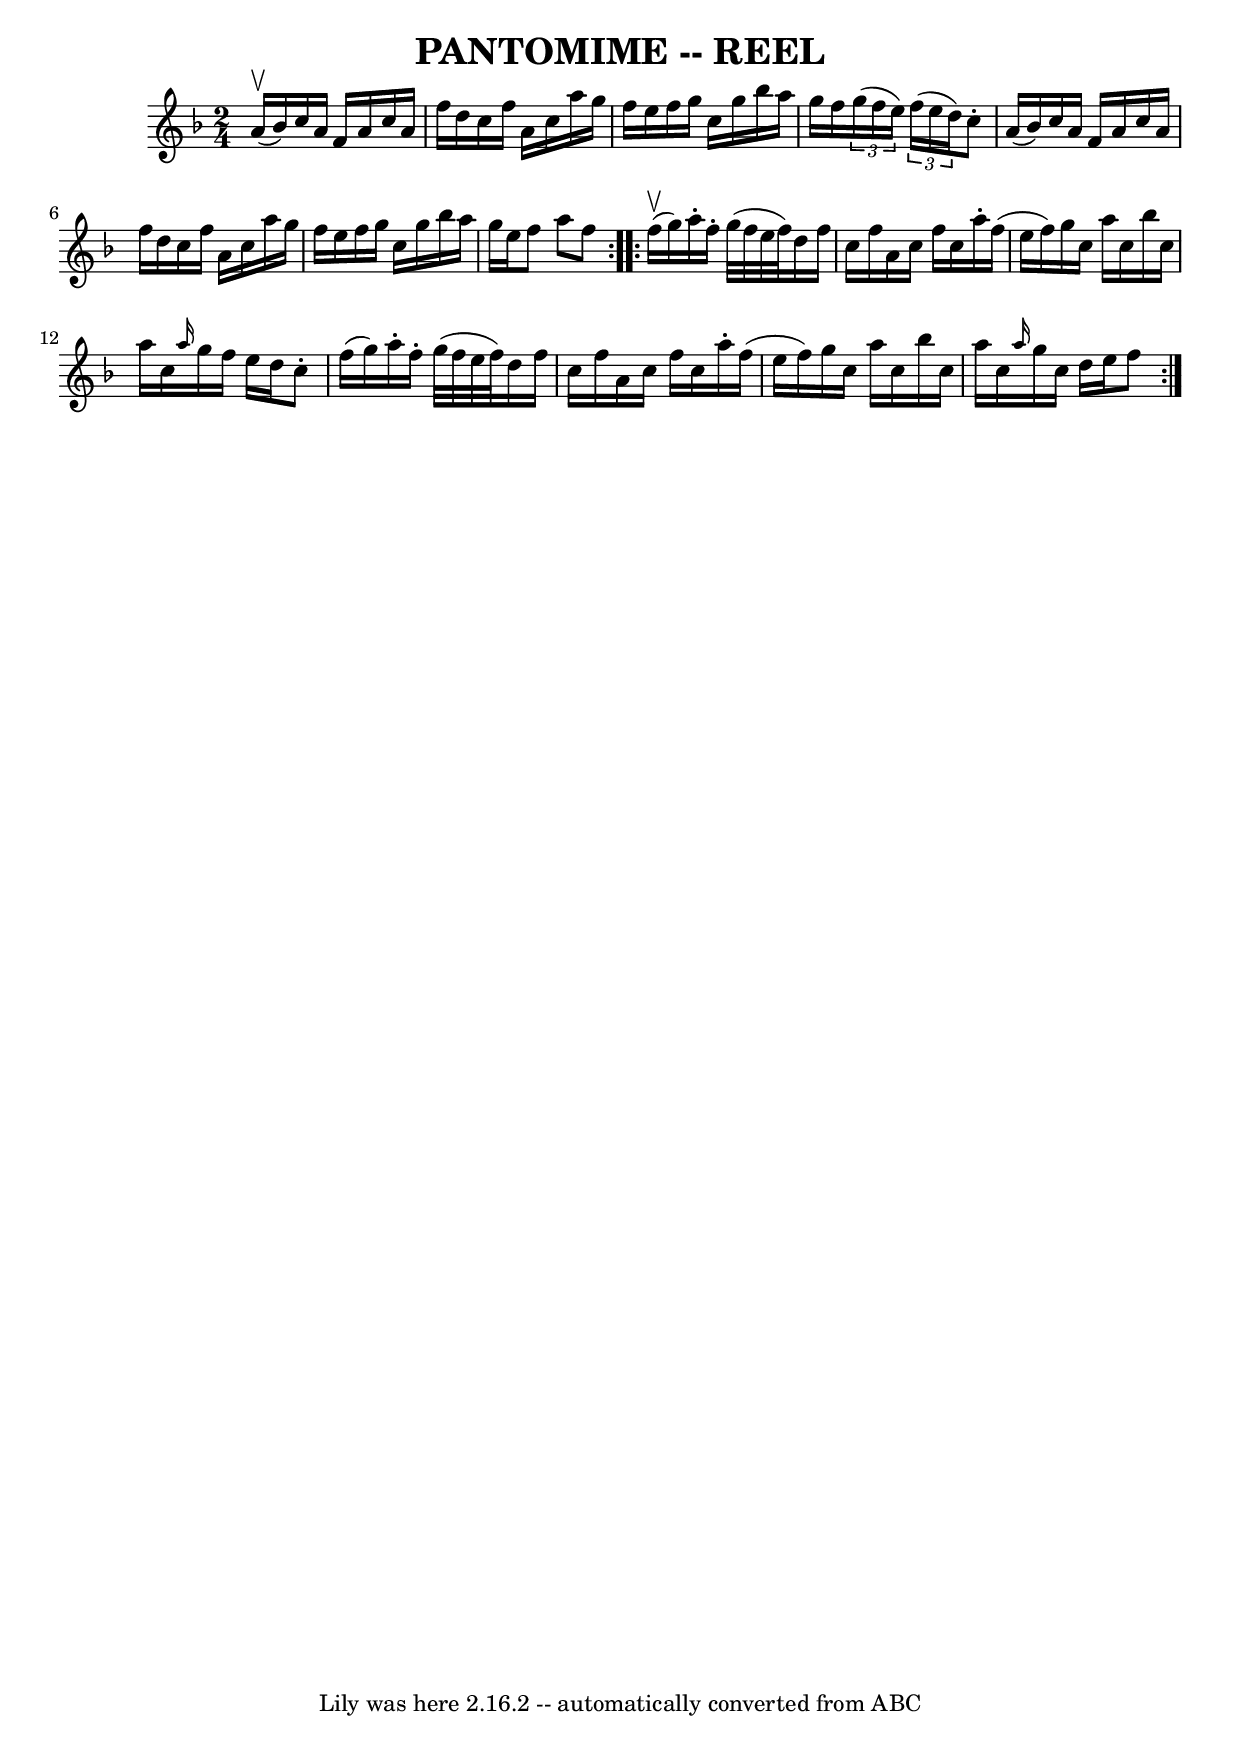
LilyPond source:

\version "2.16.2"
\include "Mammoth.ily"
\header {
  %% book = "Ryan's Mammoth Collection of Fiddle Tunes"
  crossRefNumber = "1"
  footnotes = ""
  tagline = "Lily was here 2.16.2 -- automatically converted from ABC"
  title = "PANTOMIME -- REEL"

}
voicedefault =  {



  \repeat volta 2 {

    \time 2/4 
    \key f \major
    a'16 (^\upbow bes'16)   |
    c''16    
    a'16 f'16 a'16 c''16 a'16 f''16 d''16    |
    c''16    
    f''16 a'16 c''16 a''16 g''16 f''16 e''16    |
    f''16  
    g''16 c''16 g''16 bes''16 a''16 g''16 f''16    |
    
    \times 2/3 { g''16 (f''16 e''16) 
	       }   \times 2/3 { f''16 (e''16  
				d''16) 
			      } c''8 -. a'16 (bes'16)   |
    c''16 a'16    
    f'16 a'16 c''16 a'16 f''16 d''16    |
    c''16 f''16    
    a'16 c''16 a''16 g''16 f''16 e''16    |
    f''16 g''16  
    c''16 g''16 bes''16 a''16 g''16 e''16    |
    f''8    
    a''8 f''8    
  }     
  \repeat volta 2 {
    f''16 (^\upbow g''16)   
    |
    a''16 -. f''16 -. g''32 (f''32 e''32 f''32)   
    d''16 f''16 c''16 f''16    |
    a'16 c''16 f''16 c''16  
    a''16 -. f''16 (e''16 f''16)   |
    g''16 c''16 a''16  
    c''16 bes''16 c''16 a''16 c''16    |
    \grace { a''16  
	   }  
    g''16 f''16 e''16 d''16 c''8 -. f''16 (g''16)   |
    
    a''16 -. f''16 -. g''32 (f''32 e''32 f''32) d''16 f''16  
    c''16 f''16    |
    a'16 c''16 f''16 c''16 a''16 -.   
    f''16 (e''16 f''16)   |
    g''16 c''16 a''16 c''16    
    bes''16 c''16 a''16 c''16    |
    \grace { a''16  
	   } g''16    
    c''16 d''16 e''16 f''8    
  }   

}

\score{
  <<

    \context Staff="default"
    {
      \voicedefault 
      
    }

  >>
  \layout {
    
  }
  \midi {
  }

}
